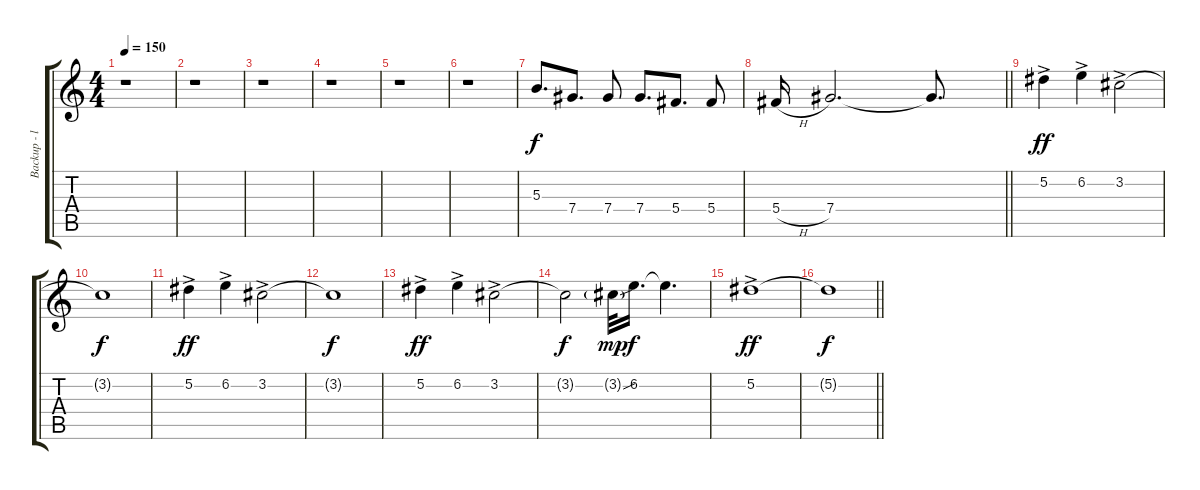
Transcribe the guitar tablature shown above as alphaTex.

\track ("Backup - left and center" "Backup - l") {instrument acousticguitarsteel}
\staff {score tabs}
\tuning (Eb4 Bb3 Gb3 Db3 Ab2 Eb2) {hide}
\ts (4 4)
\tempo 150
\clef g2
\ks c
r.1{dy f} |
r.1 |
r.1 |
r.1 |
r.1 |
r.1 |
5.3.8{d volume 12 balance 8} 7.4.8{d} 7.4.8 7.4.8{d} 5.4.8{d} 5.4.8 |
\barLineRight lightlight
5.4{h}.16 7.4.2{d} 7.4{t}.8{d} |
5.2{ac}.4{dy ff} 6.2{ac}.4 3.2{ac}.2 |
3.2{t}.1{dy f} |
5.2{ac}.4{dy ff} 6.2{ac}.4 3.2{ac}.2 |
3.2{t}.1{dy f} |
5.2{ac}.4{dy ff} 6.2{ac}.4 3.2{ac}.2 |
3.2{t}.2{dy f} 3.2{sou g}.32{dy mp} 6.2.16{d dy f} 6.2{t}.4{d} |
5.2{ac}.1{dy ff} |
\barLineRight lightlight
5.2{t}.1{dy f}
